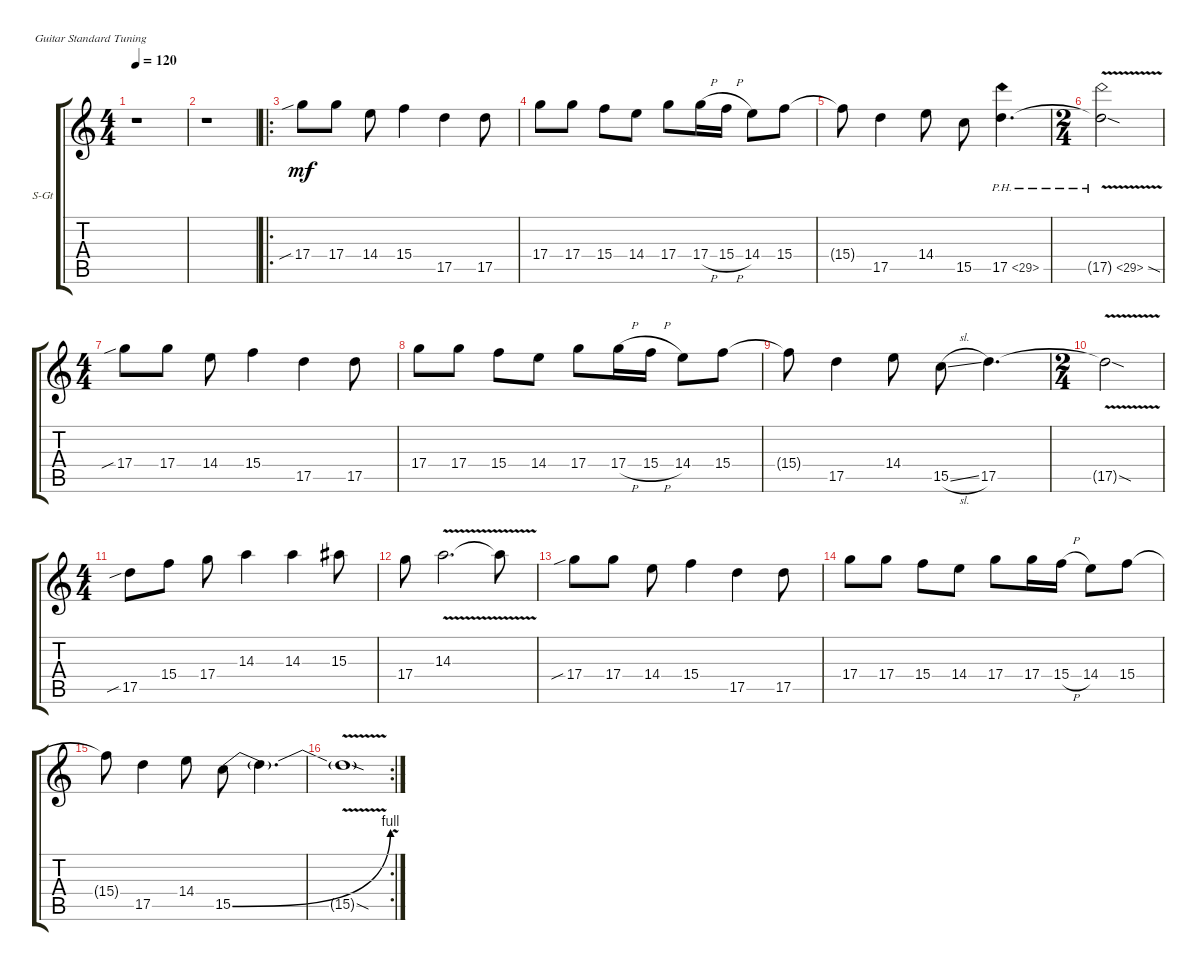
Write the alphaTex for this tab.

\defaultSystemsLayout 4
\bracketExtendMode groupsimilarinstruments
\firstSystemTrackNameOrientation horizontal
\otherSystemsTrackNameOrientation horizontal
\track ("Electric Guitar 1" "S-Gt") {instrument acousticguitarsteel}
\staff {score tabs}
\tuning (E4 B3 G3 D3 A2 E2)
\ts (4 4)
\tempo 120
\clef g2
\ks c
r.1{dy mf instrument acousticguitarsteel} |
r.1 |
\ro
17.4{sib}.8 17.4.8 14.4.8 15.4.4 17.5.4 17.5.8 |
17.4.8 17.4.8 15.4.8 14.4.8 17.4.8 17.4{h}.16 15.4{h}.16 14.4.8 15.4.8 |
15.4{t}.8 17.5.4 14.4.8 15.5.8 17.5{ph 12}.4{d} |
\ts (2 4)
17.5{ph 12 v sod t}.2 |
\ts (4 4)
17.4{sib}.8 17.4.8 14.4.8 15.4.4 17.5.4 17.5.8 |
17.4.8 17.4.8 15.4.8 14.4.8 17.4.8 17.4{h}.16 15.4{h}.16 14.4.8 15.4.8 |
15.4{t}.8 17.5.4 14.4.8 15.5{sl}.8 17.5.4{d} |
\ts (2 4)
17.5{v sod t}.2 |
\ts (4 4)
17.5{sib}.8 15.4.8 17.4.8 14.3.4 14.3.4 15.3.8 |
17.4.8 14.3{v}.2{d} 14.3{t}.8 |
17.4{sib}.8 17.4.8 14.4.8 15.4.4 17.5.4 17.5.8 |
17.4.8 17.4.8 15.4.8 14.4.8 17.4.8 17.4.16 15.4{h}.16 14.4.8 15.4.8 |
15.4{t}.8 17.5.4 14.4.8 15.5{be (bend 0 0 30.599999999999998 4)}.8 15.5{t}.4{d} |
\rc 2
15.5{v sod t}.1
